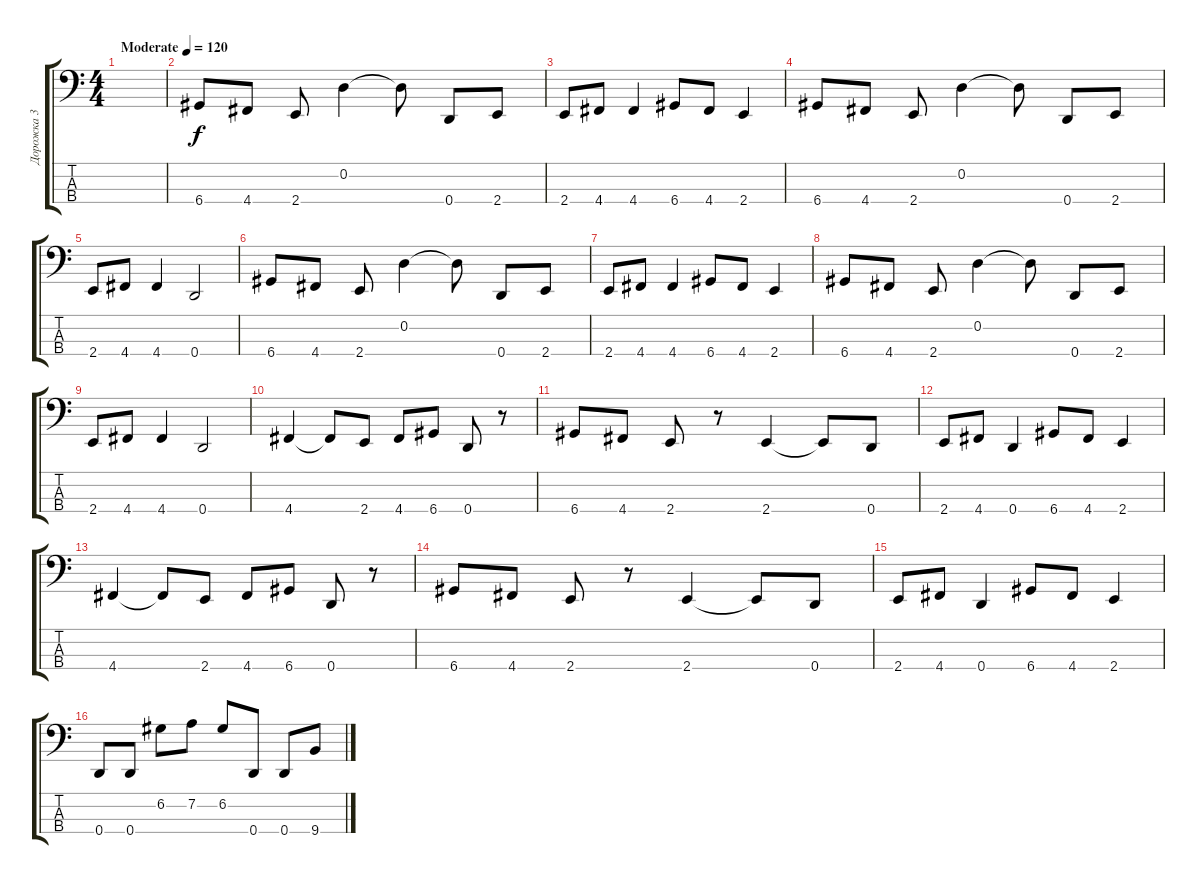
\track ("Дорожка 3" "Дорожка 3") {instrument electricbassfinger}
\staff {score tabs}
\tuning (G2 D2 A1 D1) {hide}
\ts (4 4)
\tempo (120 "Moderate")
\clef f4
\ks c
|
6.4.8 4.4.8 2.4.8 0.2.4 0.2{t}.8 0.4.8 2.4.8 |
2.4.8 4.4.8 4.4.4 6.4.8 4.4.8 2.4.4 |
6.4.8 4.4.8 2.4.8 0.2.4 0.2{t}.8 0.4.8 2.4.8 |
2.4.8 4.4.8 4.4.4 0.4.2 |
6.4.8 4.4.8 2.4.8 0.2.4 0.2{t}.8 0.4.8 2.4.8 |
2.4.8 4.4.8 4.4.4 6.4.8 4.4.8 2.4.4 |
6.4.8 4.4.8 2.4.8 0.2.4 0.2{t}.8 0.4.8 2.4.8 |
2.4.8 4.4.8 4.4.4 0.4.2 |
4.4.4 4.4{t}.8 2.4.8 4.4.8 6.4.8 0.4.8 r.8 |
6.4.8 4.4.8 2.4.8 r.8 2.4.4 2.4{t}.8 0.4.8 |
2.4.8 4.4.8 0.4.4 6.4.8 4.4.8 2.4.4 |
4.4.4 4.4{t}.8 2.4.8 4.4.8 6.4.8 0.4.8 r.8 |
6.4.8 4.4.8 2.4.8 r.8 2.4.4 2.4{t}.8 0.4.8 |
2.4.8 4.4.8 0.4.4 6.4.8 4.4.8 2.4.4 |
0.4.8 0.4.8 6.2.8 7.2.8 6.2.8 0.4.8 0.4.8 9.4.8
